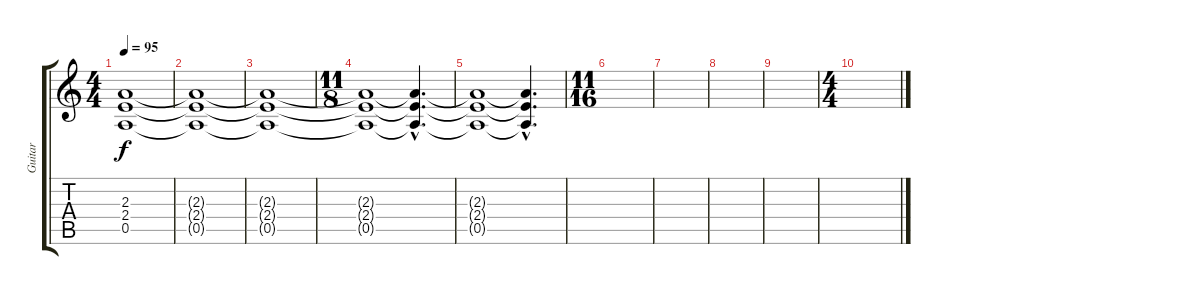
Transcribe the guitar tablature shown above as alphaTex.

\track ("Guitar" "Guitar") {instrument acousticguitarsteel}
\staff {score tabs}
\tuning (E4 B3 G3 D3 A2 E2) {hide}
\ts (4 4)
\tempo 95
\clef g2
\ks c
(2.3{t} 2.4{t} 0.5{t}).1{dy f} |
(2.3{t} 2.4{t} 0.5{t}).1{volume 0} |
(2.3{t} 2.4{t} 0.5{t}).1 |
\ts (11 8)
(2.3{t} 2.4{t} 0.5{t}).1 (2.3{hac t} 2.4{hac t} 0.5{hac t}).4{d} |
(2.3{t} 2.4{t} 0.5{t}).1 (2.3{hac t} 2.4{hac t} 0.5{hac t}).4{d} |
\ts (11 16)
|
|
|
|
\ts (4 4)
